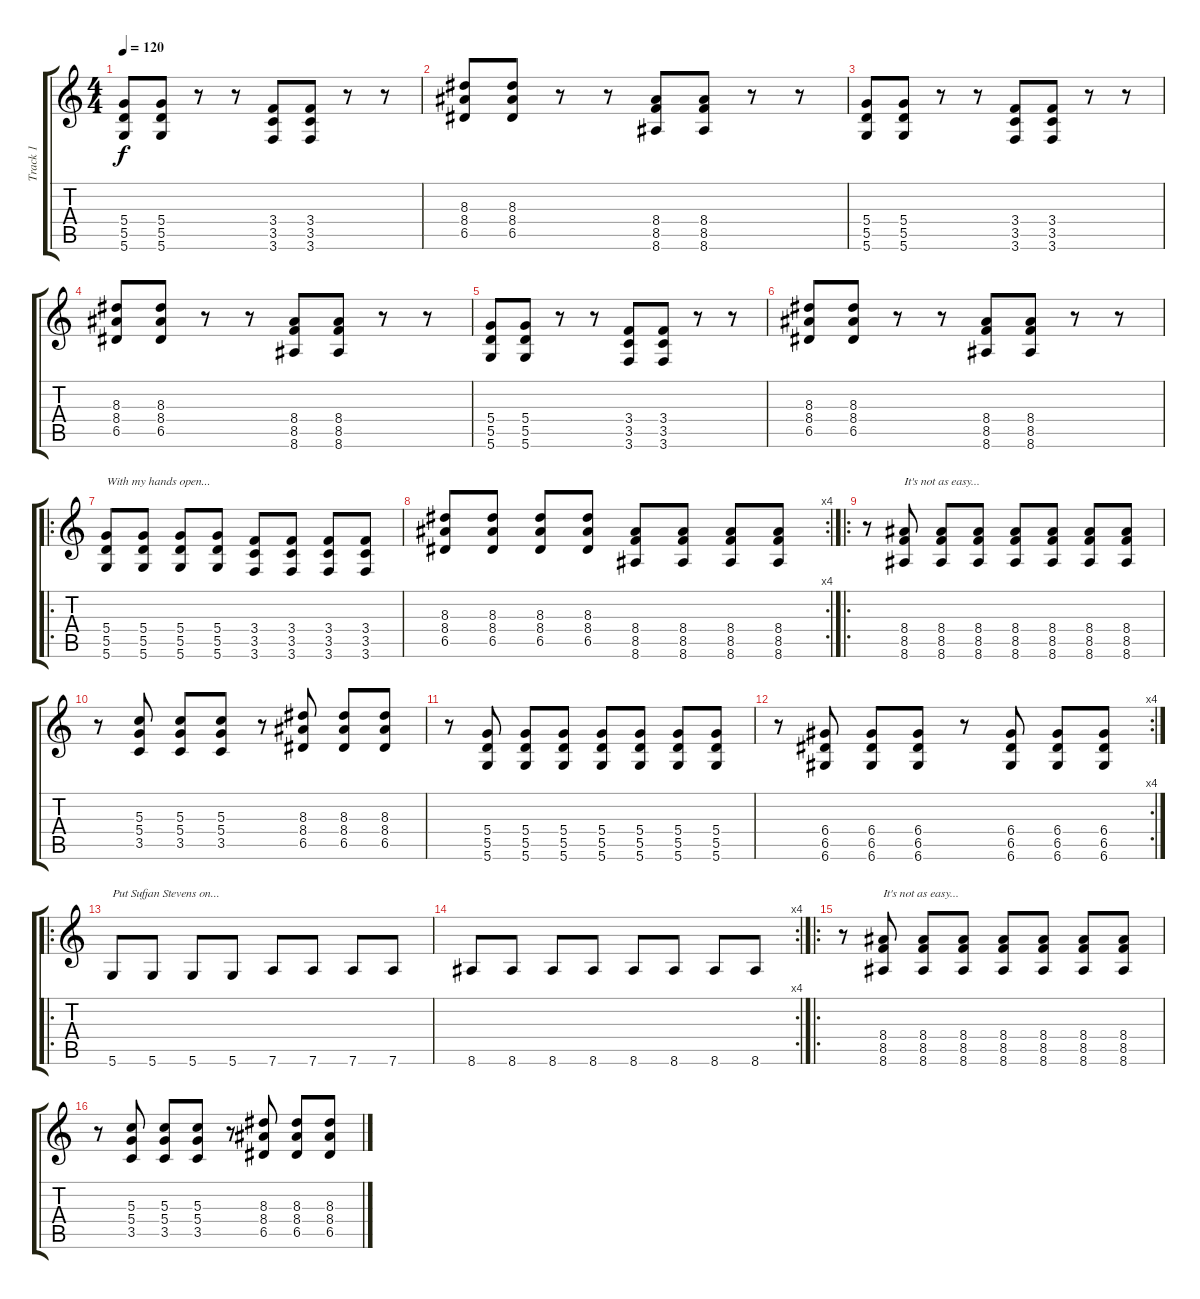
\track ("Track 1" "Track 1") {instrument distortionguitar}
\staff {score tabs}
\tuning (E4 B3 G3 D3 A2 D2) {hide}
\ts (4 4)
\tempo 120
\clef g2
\ks c
(5.4 5.5 5.6).8{dy f} (5.4 5.5 5.6).8 r.8 r.8 (3.4 3.5 3.6).8 (3.4 3.5 3.6).8 r.8 r.8 |
(8.3 8.4 6.5).8 (8.3 8.4 6.5).8 r.8 r.8 (8.4 8.5 8.6).8 (8.4 8.5 8.6).8 r.8 r.8 |
(5.4 5.5 5.6).8 (5.4 5.5 5.6).8 r.8 r.8 (3.4 3.5 3.6).8 (3.4 3.5 3.6).8 r.8 r.8 |
(8.3 8.4 6.5).8 (8.3 8.4 6.5).8 r.8 r.8 (8.4 8.5 8.6).8 (8.4 8.5 8.6).8 r.8 r.8 |
(5.4 5.5 5.6).8 (5.4 5.5 5.6).8 r.8 r.8 (3.4 3.5 3.6).8 (3.4 3.5 3.6).8 r.8 r.8 |
(8.3 8.4 6.5).8 (8.3 8.4 6.5).8 r.8 r.8 (8.4 8.5 8.6).8 (8.4 8.5 8.6).8 r.8 r.8 |
\ro
(5.4 5.5 5.6).8{txt "With my hands open..."} (5.4 5.5 5.6).8 (5.4 5.5 5.6).8 (5.4 5.5 5.6).8 (3.4 3.5 3.6).8 (3.4 3.5 3.6).8 (3.4 3.5 3.6).8 (3.4 3.5 3.6).8 |
\rc 4
(8.3 8.4 6.5).8 (8.3 8.4 6.5).8 (8.3 8.4 6.5).8 (8.3 8.4 6.5).8 (8.4 8.5 8.6).8 (8.4 8.5 8.6).8 (8.4 8.5 8.6).8 (8.4 8.5 8.6).8 |
\ro
r.8 (8.4 8.5 8.6).8{txt "It's not as easy..."} (8.4 8.5 8.6).8 (8.4 8.5 8.6).8 (8.4 8.5 8.6).8 (8.4 8.5 8.6).8 (8.4 8.5 8.6).8 (8.4 8.5 8.6).8 |
r.8 (5.3 5.4 3.5).8 (5.3 5.4 3.5).8 (5.3 5.4 3.5).8 r.8 (8.3 8.4 6.5).8 (8.3 8.4 6.5).8 (8.3 8.4 6.5).8 |
r.8 (5.4 5.5 5.6).8 (5.4 5.5 5.6).8 (5.4 5.5 5.6).8 (5.4 5.5 5.6).8 (5.4 5.5 5.6).8 (5.4 5.5 5.6).8 (5.4 5.5 5.6).8 |
\rc 4
r.8 (6.4 6.5 6.6).8 (6.4 6.5 6.6).8 (6.4 6.5 6.6).8 r.8 (6.4 6.5 6.6).8 (6.4 6.5 6.6).8 (6.4 6.5 6.6).8 |
\ro
5.6.8{txt "Put Sufjan Stevens on..."} 5.6.8 5.6.8 5.6.8 7.6.8 7.6.8 7.6.8 7.6.8 |
\rc 4
8.6.8 8.6.8 8.6.8 8.6.8 8.6.8 8.6.8 8.6.8 8.6.8 |
\ro
r.8 (8.4 8.5 8.6).8{txt "It's not as easy..."} (8.4 8.5 8.6).8 (8.4 8.5 8.6).8 (8.4 8.5 8.6).8 (8.4 8.5 8.6).8 (8.4 8.5 8.6).8 (8.4 8.5 8.6).8 |
r.8 (5.3 5.4 3.5).8 (5.3 5.4 3.5).8 (5.3 5.4 3.5).8 r.8 (8.3 8.4 6.5).8 (8.3 8.4 6.5).8 (8.3 8.4 6.5).8
